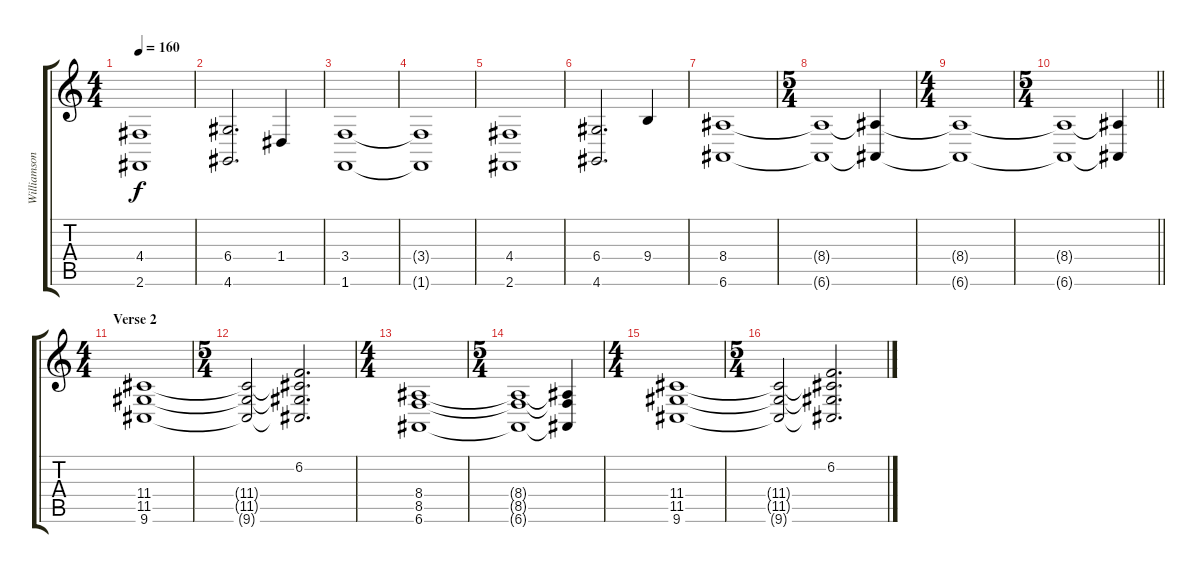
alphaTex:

\track ("Williamson Keyb1" "Williamson") {instrument pad4choir}
\staff {score tabs}
\tuning (E4 B3 G3 D3 A2 E2) {hide}
\ts (4 4)
\tempo 160
\clef g2
\ks c
(4.4 2.6).1{dy f} |
(6.4 4.6).2{d} 1.4.4 |
(3.4 1.6).1 |
(3.4{t} 1.6{t}).1 |
(4.4 2.6).1 |
(6.4 4.6).2{d} 9.4.4 |
(8.4 6.6).1 |
\ts (5 4)
(8.4{t} 6.6{t}).1 (8.4{t} 6.6{t}).4 |
\ts (4 4)
(8.4{t} 6.6{t}).1 |
\ts (5 4)
\barLineRight lightlight
(8.4{t} 6.6{t}).1 (8.4{t} 6.6{t}).4 |
\ts (4 4)
\section ("" "Verse 2")
(11.4 11.5 9.6).1 |
\ts (5 4)
(11.4{t} 11.5{t} 9.6{t}).2 (6.2 11.4{t} 11.5{t} 9.6{t}).2{d} |
\ts (4 4)
(8.4 8.5 6.6).1 |
\ts (5 4)
(8.4{t} 8.5{t} 6.6{t}).1 (8.4{t} 8.5{t} 6.6{t}).4 |
\ts (4 4)
(11.4 11.5 9.6).1 |
\ts (5 4)
(11.4{t} 11.5{t} 9.6{t}).2 (6.2 11.4{t} 11.5{t} 9.6{t}).2{d}
